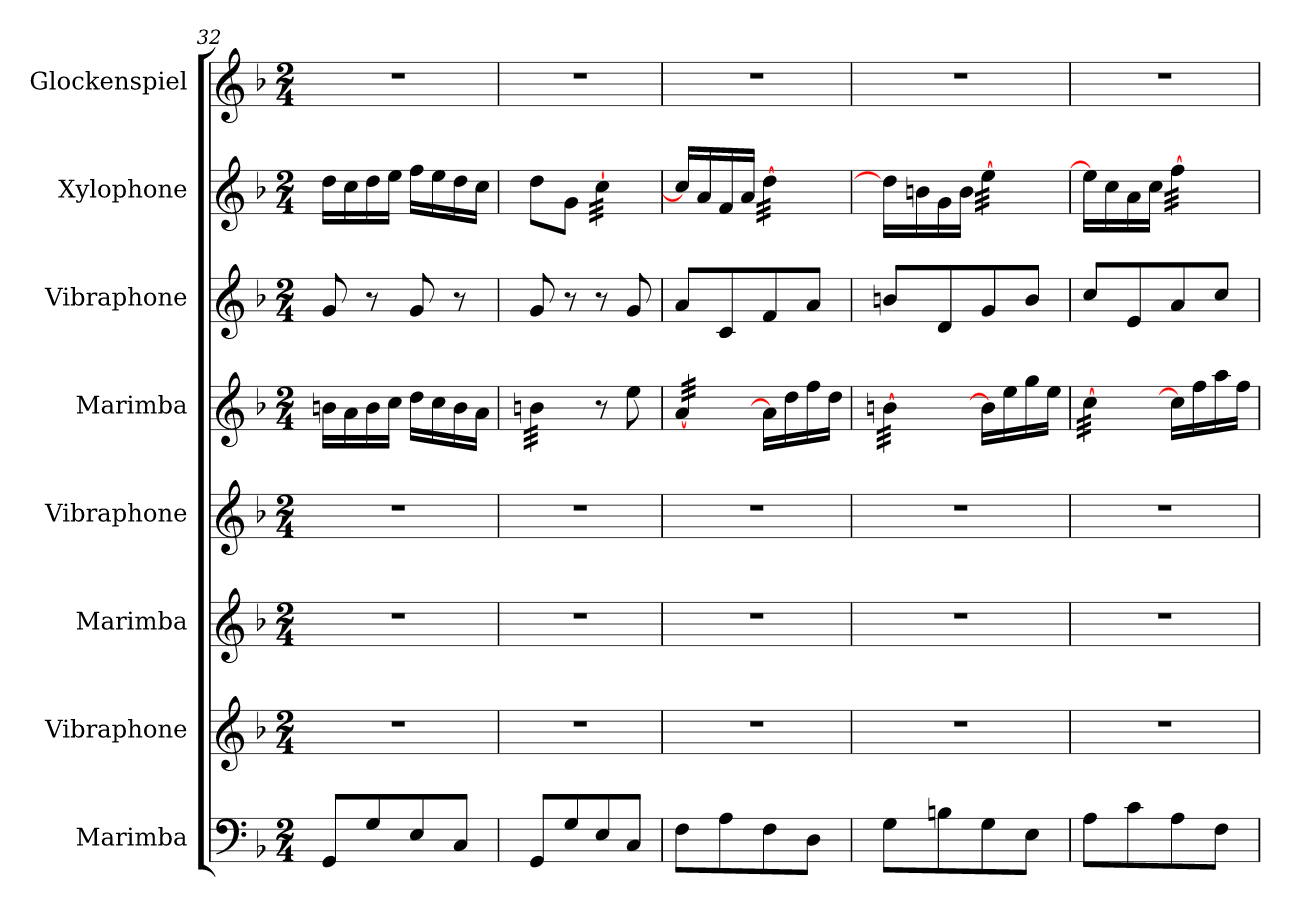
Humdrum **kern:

**kern	**kern	**kern	**kern	**kern	**kern	**kern	**kern
*part8	*part7	*part6	*part5	*part4	*part3	*part2	*part1
*staff8	*staff7	*staff6	*staff5	*staff4	*staff3	*staff2	*staff1
*I"Marimba	*I"Vibraphone	*I"Marimba	*I"Vibraphone	*I"Marimba	*I"Vibraphone	*I"Xylophone	*I"Glockenspiel
*I'Mrm.	*I'Vib.	*I'Mrm.	*I'Vib.	*I'Mrm.	*I'Vib.	*I'Xyl.	*I'Glock.
*clefF4	*clefG2	*clefG2	*clefG2	*clefG2	*clefG2	*clefG2	*clefG2
*	*	*	*	*	*	*ITrd-7c-12	*ITrd-14c-24
*k[b-]	*k[b-]	*k[b-]	*k[b-]	*k[b-]	*k[b-]	*k[b-]	*k[b-]
*M2/4	*M2/4	*M2/4	*M2/4	*M2/4	*M2/4	*M2/4	*M2/4
=32	=32	=32	=32	=32	=32	=32	=32
8GG/L	2r	2r	2r	16bn\LL	8g/	16ddd\LL	2r
.	.	.	.	16a\	.	16ccc\	.
8G/	.	.	.	16b\	8r	16ddd\	.
.	.	.	.	16cc\JJ	.	16eee\JJ	.
8E/	.	.	.	16dd\LL	8g/	16fff\LL	.
.	.	.	.	16cc\	.	16eee\	.
8C/J	.	.	.	16b\	8r	16ddd\	.
.	.	.	.	16a\JJ	.	16ccc\JJ	.
=33	=33	=33	=33	=33	=33	=33	=33
*	*	*	*	*tremolo	*	*	*
8GG/L	2r	2r	2r	32bn\LLL	8g/	8ddd\L	2r
.	.	.	.	32bn\	.	.	.
.	.	.	.	32bn\	.	.	.
.	.	.	.	32bn\	.	.	.
8G/	.	.	.	32bn\	8r	8gg\J	.
.	.	.	.	32bn\	.	.	.
.	.	.	.	32bn\	.	.	.
.	.	.	.	32bn\JJJ	.	.	.
*	*	*	*	*Xtremolo	*	*	*
*	*	*	*	*	*	*tremolo	*
8E/	.	.	.	8r	8r	[32ccc\LLL	.
.	.	.	.	.	.	32ccc\	.
.	.	.	.	.	.	32ccc\	.
.	.	.	.	.	.	32ccc\	.
8C/J	.	.	.	8ee\	8g/	32ccc\	.
.	.	.	.	.	.	32ccc\	.
.	.	.	.	.	.	32ccc\	.
.	.	.	.	.	.	32ccc\JJJ	.
*	*	*	*	*	*	*Xtremolo	*
=34	=34	=34	=34	=34	=34	=34	=34
*	*	*	*	*tremolo	*	*	*
8F\L	2r	2r	2r	[32a/LLL	8a/L	16ccc/LL]	2r
.	.	.	.	32a/	.	.	.
.	.	.	.	32a/	.	16aa/	.
.	.	.	.	32a/	.	.	.
8A\	.	.	.	32a/	8c/	16ff/	.
.	.	.	.	32a/	.	.	.
.	.	.	.	32a/	.	16aa/JJ	.
.	.	.	.	32a/JJJ	.	.	.
*	*	*	*	*Xtremolo	*	*	*
*	*	*	*	*	*	*tremolo	*
8F\	.	.	.	16a\LL]	8f/	[32ddd\LLL	.
.	.	.	.	.	.	32ddd\	.
.	.	.	.	16dd\	.	32ddd\	.
.	.	.	.	.	.	32ddd\	.
8D\J	.	.	.	16ff\	8a/J	32ddd\	.
.	.	.	.	.	.	32ddd\	.
.	.	.	.	16dd\JJ	.	32ddd\	.
.	.	.	.	.	.	32ddd\JJJ	.
*	*	*	*	*	*	*Xtremolo	*
=35	=35	=35	=35	=35	=35	=35	=35
*	*	*	*	*tremolo	*	*	*
8G\L	2r	2r	2r	[32bn\LLL	8bn/L	16ddd\LL]	2r
.	.	.	.	32bn\	.	.	.
.	.	.	.	32bn\	.	16bbn\	.
.	.	.	.	32bn\	.	.	.
8Bn\	.	.	.	32bn\	8d/	16gg\	.
.	.	.	.	32bn\	.	.	.
.	.	.	.	32bn\	.	16bb\JJ	.
.	.	.	.	32bn\JJJ	.	.	.
*	*	*	*	*Xtremolo	*	*	*
*	*	*	*	*	*	*tremolo	*
8G\	.	.	.	16b\LL]	8g/	[32eee\LLL	.
.	.	.	.	.	.	32eee\	.
.	.	.	.	16ee\	.	32eee\	.
.	.	.	.	.	.	32eee\	.
8E\J	.	.	.	16gg\	8b/J	32eee\	.
.	.	.	.	.	.	32eee\	.
.	.	.	.	16ee\JJ	.	32eee\	.
.	.	.	.	.	.	32eee\JJJ	.
*	*	*	*	*	*	*Xtremolo	*
=36	=36	=36	=36	=36	=36	=36	=36
*	*	*	*	*tremolo	*	*	*
8A\L	2r	2r	2r	[32cc\LLL	8cc/L	16eee\LL]	2r
.	.	.	.	32cc\	.	.	.
.	.	.	.	32cc\	.	16ccc\	.
.	.	.	.	32cc\	.	.	.
8c\	.	.	.	32cc\	8e/	16aa\	.
.	.	.	.	32cc\	.	.	.
.	.	.	.	32cc\	.	16ccc\JJ	.
.	.	.	.	32cc\JJJ	.	.	.
*	*	*	*	*Xtremolo	*	*	*
*	*	*	*	*	*	*tremolo	*
8A\	.	.	.	16cc\LL]	8a/	[32fff\LLL	.
.	.	.	.	.	.	32fff\	.
.	.	.	.	16ff\	.	32fff\	.
.	.	.	.	.	.	32fff\	.
8F\J	.	.	.	16aa\	8cc/J	32fff\	.
.	.	.	.	.	.	32fff\	.
.	.	.	.	16ff\JJ	.	32fff\	.
.	.	.	.	.	.	32fff\JJJ	.
*	*	*	*	*	*	*Xtremolo	*
=	=	=	=	=	=	=	=
*-	*-	*-	*-	*-	*-	*-	*-
